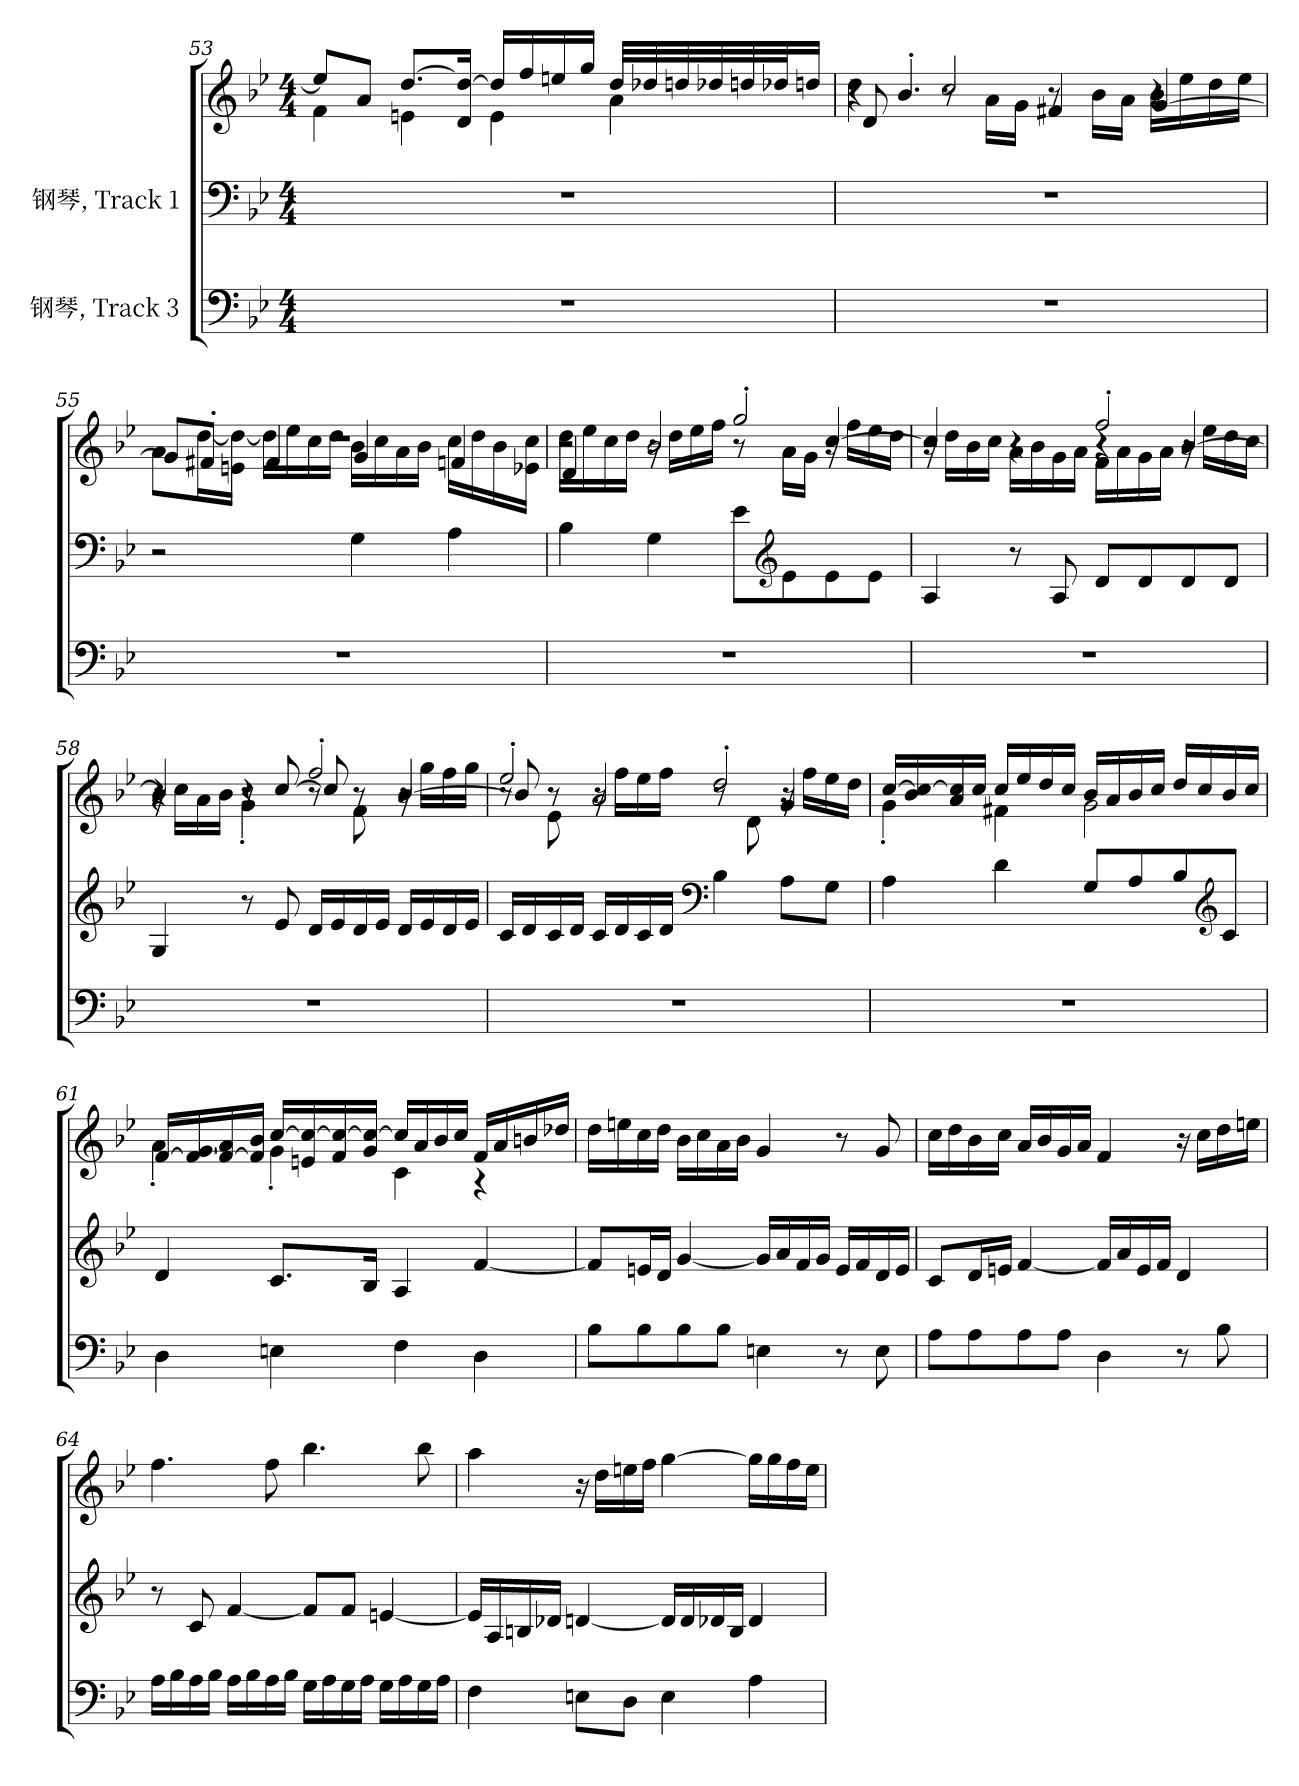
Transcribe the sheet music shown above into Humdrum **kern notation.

**kern	**kern	**kern
*part2	*part1	*part1
*staff3	*staff2	*staff1
*I"钢琴, Track 3	*I"钢琴, Track 1	*
!!LO:LB:g=z
*clefF4	*clefF4	*clefG2
*k[b-e-]	*k[b-e-]	*k[b-e-]
*M4/4	*M4/4	*M4/4
=53	=53	=53
*	*	*^
1r	1r	8ee/L]	4f\
.	.	8a/J	.
.	.	[8.dd/L	4en\
.	.	16d/ 16dd/_Jk	.
.	.	16dd/LL]	4e\
.	.	16ff/	.
.	.	16een/	.
.	.	16gg/JJ	.
.	.	32dd/LLL	4a\
.	.	32dd-X/	.
.	.	32ddn/	.
.	.	32dd-X/	.
.	.	32ddn/	.
.	.	32dd-X/J	.
.	.	16ddn/JJ	.
=54	=54	=54	=54
*	*	*	*^
1r	1r	4r	4dd\	8d/
.	.	.	.	4.b-'/
.	.	2cc/	8r	.
.	.	.	16a\LL	.
.	.	.	16g\JJ	.
.	.	.	8r	4f#X/
.	.	.	16b-\LL	.
.	.	.	16a\JJ	.
.	.	4r	16b-\LL	[4g/
.	.	.	16ee-\	.
.	.	.	16dd\	.
.	.	.	16ee-\JJ	.
!!LO:PB:g=z	!!	!!
=55	=55	=55	=55	=55
1r	2r	1r	8a\L	8g/L]
.	.	.	[16dd\L	8f#X'/J
.	.	.	16en\ 16dd\_JJ	.
.	.	.	16dd\LL]	4f#/
.	.	.	16ee-\	.
.	.	.	16cc\	.
.	.	.	16dd\JJ	.
.	4G\	.	16b-\LL	4g/
.	.	.	16cc\	.
.	.	.	16a\	.
.	.	.	16b-\JJ	.
.	4A\	.	16cc\LL	4fn/
.	.	.	16dd\	.
.	.	.	16b-\	.
.	.	.	16e-X\ 16cc\JJ	.
=56	=56	=56	=56	=56
1r	4B-\	2r	16dd\LL	4d/
.	.	.	16ee-\	.
.	.	.	16cc\	.
.	.	.	16dd\JJ	.
.	4G\	.	16r	2b-/
.	.	.	16dd\LL	.
.	.	.	16ee-\	.
.	.	.	16ff\JJ	.
.	8e-\L	2gg'/	8r	.
*	*clefG2	*	*	*
.	8e-\	.	16a\LL	.
.	.	.	16g\JJ	.
.	8e-\	.	16r	[4cc/
.	.	.	16ff\LL	.
.	8e-\J	.	16ee-\	.
.	.	.	16dd\JJ	.
!!LO:LB:g=z	!!	!!
=57	=57	=57	=57	=57
1r	4A/	2r	16r	4cc/]
.	.	.	16dd\LL	.
.	.	.	16b-\	.
.	.	.	16cc\JJ	.
.	8r	.	16a\LL	4r
.	.	.	16b-\	.
.	8A/	.	16g\	.
.	.	.	16a\JJ	.
.	8d/L	4r	16f\LL	2ff'/
.	.	.	16a\	.
.	8d/	.	16g\	.
.	.	.	16a\JJ	.
.	8d/	[4b-/	16r	.
.	.	.	16ee-\LL	.
.	8d/J	.	16dd\	.
.	.	.	16cc\JJ	.
=58	=58	=58	=58	=58
1r	4G/	4b-/]	16r	4r
.	.	.	16cc\LL	.
.	.	.	16a\	.
.	.	.	16b-\JJ	.
.	8r	4r	4g'\	8r
.	8e-/	.	.	[8cc/
.	16d/LL	2ff'/	8r	8cc/]
.	16e-/	.	.	.
.	16d/	.	8f\	8r
.	16e-/JJ	.	.	.
.	16d/LL	.	16r	[4b-/
.	16e-/	.	16gg\LL	.
.	16d/	.	16ff\	.
.	16e-/JJ	.	16gg\JJ	.
!!LO:LB:g=z	!!	!!
=59	=59	=59	=59	=59
1r	16c/LL	2ee-'/	8r	8b-/]
.	16d/	.	.	.
.	16c/	.	8e-\	8r
.	16d/JJ	.	.	.
.	16c/LL	.	16r	2a/
.	16d/	.	16ff\LL	.
.	16c/	.	16ee-\	.
.	16d/JJ	.	16ff\JJ	.
*	*clefF4	*	*	*
.	4B-\	2dd'/	8r	.
.	.	.	8d\	.
.	8A\L	.	16r	4g/
.	.	.	16ff\LL	.
.	8G\J	.	16ee-\	.
.	.	.	16dd\JJ	.
*	*	*	*v	*v
=60	=60	=60	=60
1r	4A\	[16cc/LL	4g'\
.	.	16b-/ 16cc/_	.
.	.	16a/ 16cc/]	.
.	.	16cc/JJ	.
.	4d\	16cc/LL	4f#X\
.	.	16ee-/	.
.	.	16dd/	.
.	.	16cc/JJ	.
.	8G/L	16b-/LL	2g\
.	.	16a/	.
.	8A/	16b-/	.
.	.	16cc/JJ	.
.	8B-/	16dd/LL	.
.	.	16cc/	.
*	*clefG2	*	*
.	8c/J	16b-/	.
.	.	16cc/JJ	.
!!LO:LB:g=z	!!
=61	=61	=61	=61
4D\	4d/	[16f/LL	4a'\
.	.	16f/_ 16g/	.
.	.	16f/_ 16a/	.
.	.	16f/] 16b-/JJ	.
4En\	8.c/L	[16cc/LL	4g'\
.	.	16en/ 16cc/_	.
.	.	16f/ 16cc/_	.
.	16B-/Jk	16g/ 16cc/_JJ	.
4F\	4A/	16cc/LL]	4c\
.	.	16a/	.
.	.	16b-/	.
.	.	16cc/JJ	.
4D\	[4f/	16f/LL	4r
.	.	16a/	.
.	.	16bn/	.
.	.	16dd-X/JJ	.
*	*	*v	*v
=62	=62	=62
8B-\L	8f/L]	16dd\LL
.	.	16een\
8B-\	16en/L	16cc\
.	16d/JJ	16dd\JJ
8B-\	[4g/	16b-\LL
.	.	16cc\
8B-\J	.	16a\
.	.	16b-\JJ
4En\	16g/LL]	4g/
.	16a/	.
.	16f/	.
.	16g/JJ	.
8r	16e/LL	8r
.	16f/	.
8E\	16d/	8g/
.	16e/JJ	.
!!LO:PB:g=z
=63	=63	=63
8A\L	8c/L	16cc\LL
.	.	16dd\
8A\	16d/L	16b-\
.	16en/JJ	16cc\JJ
8A\	[4f/	16a/LL
.	.	16b-/
8A\J	.	16g/
.	.	16a/JJ
4D\	16f/LL]	4f/
.	16a/	.
.	16e/	.
.	16f/JJ	.
8r	4d/	16r
.	.	16cc\LL
8B-\	.	16dd\
.	.	16een\JJ
=64	=64	=64
16A\LL	8r	4.ff\
16B-\	.	.
16A\	8c/	.
16B-\JJ	.	.
16A\LL	[4f/	.
16B-\	.	.
16A\	.	8ff\
16B-\JJ	.	.
16G\LL	8f/L]	4.bb-\
16A\	.	.
16G\	8f/J	.
16A\JJ	.	.
16G\LL	[4en/	.
16A\	.	.
16G\	.	8bb-\
16A\JJ	.	.
!!LO:LB:g=z
=65	=65	=65
4F\	16e/LL]	4aa\
.	16A/	.
.	16Bn/	.
.	16d-X/JJ	.
8En\L	[4dn/	16r
.	.	16dd\LL
8D\J	.	16een\
.	.	16ff\JJ
4E\	16d/LL]	[4gg\
.	16d/	.
.	16d-X/	.
.	16B/JJ	.
4A\	4d-/	16gg\LL]
.	.	16gg\
.	.	16ff\
.	.	16ee\JJ
=	=	=
*-	*-	*-
